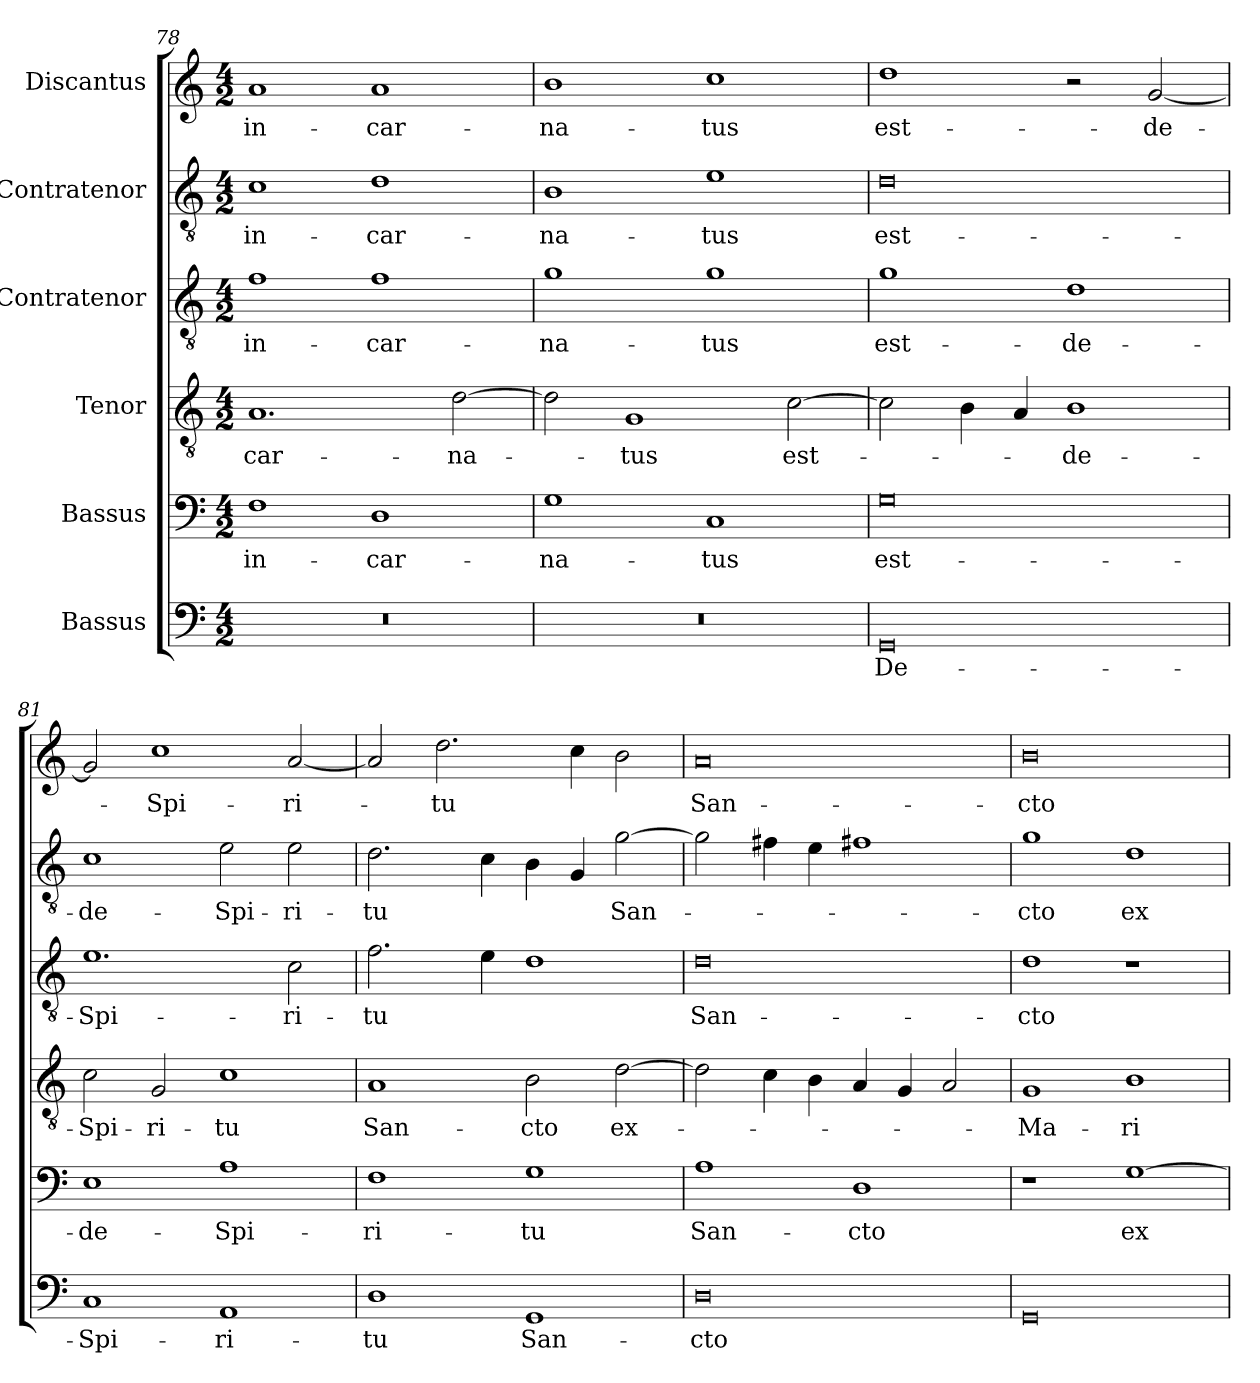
**kern	**text	**kern	**text	**kern	**text	**kern	**text	**kern	**text	**kern	**text
*part6	*part6	*part5	*part5	*part4	*part4	*part3	*part3	*part2	*part2	*part1	*part1
*staff6	*staff6	*staff5	*staff5	*staff4	*staff4	*staff3	*staff3	*staff2	*staff2	*staff1	*staff1
*I"Bassus	*	*I"Bassus	*	*I"Tenor	*	*I"Contratenor	*	*I"Contratenor	*	*I"Discantus	*
*clefF4	*	*clefF4	*	*clefGv2	*	*clefGv2	*	*clefGv2	*	*clefG2	*
*k[]	*	*k[]	*	*k[]	*	*k[]	*	*k[]	*	*k[]	*
*M4/2	*	*M4/2	*	*M4/2	*	*M4/2	*	*M4/2	*	*M4/2	*
=78	=78	=78	=78	=78	=78	=78	=78	=78	=78	=78	=78
0r	.	1F\	in-	1.A/	-car-	1f\	in-	1c\	in-	1a/	in-
.	.	1D\	-car-	.	.	1f\	-car-	1d\	-car-	1a/	-car-
.	.	.	.	[2d\	-na-	.	.	.	.	.	.
=79	=79	=79	=79	=79	=79	=79	=79	=79	=79	=79	=79
0r	.	1G\	-na-	2d\]	.	1g\	-na-	1B\	-na-	1b\	-na-
.	.	.	.	1G/	-tus	.	.	.	.	.	.
.	.	1C/	-tus	.	.	1g\	-tus	1e\	-tus	1cc\	-tus
.	.	.	.	[2c\	est-	.	.	.	.	.	.
=80	=80	=80	=80	=80	=80	=80	=80	=80	=80	=80	=80
0GG/	De-	0G\	est-	2c\]	.	1g\	est-	0d\	est-	1dd\	est-
.	.	.	.	4B\	.	.	.	.	.	.	.
.	.	.	.	4A/	.	.	.	.	.	.	.
.	.	.	.	1B\	de-	1d\	de-	.	.	2r	.
.	.	.	.	.	.	.	.	.	.	[2g/	de-
=81	=81	=81	=81	=81	=81	=81	=81	=81	=81	=81	=81
1C/	Spi-	1E\	de-	2c\	Spi-	1.e\	Spi-	1c\	de-	2g/]	.
.	.	.	.	2G/	-ri-	.	.	.	.	1cc\	Spi-
1AA/	-ri-	1A\	Spi-	1c\	-tu	.	.	2e\	Spi-	.	.
.	.	.	.	.	.	2c\	-ri-	2e\	-ri-	[2a/	-ri-
=82	=82	=82	=82	=82	=82	=82	=82	=82	=82	=82	=82
1D\	-tu	1F\	-ri-	1A/	San-	2.f\	-tu	2.d\	-tu	2a/]	.
.	.	.	.	.	.	.	.	.	.	2.dd\	-tu
.	.	.	.	.	.	4e\	.	4c\	.	.	.
1GG/	San-	1G\	-tu	2B\	-cto	1d\	.	4B\	.	.	.
.	.	.	.	.	.	.	.	4G/	.	4cc\	.
.	.	.	.	[2d\	ex-	.	.	[2g\	San-	2b\	.
=83	=83	=83	=83	=83	=83	=83	=83	=83	=83	=83	=83
0D\	-cto	1A\	San-	2d\]	.	0d\	San-	2g\]	.	0a/	San-
.	.	.	.	4c\	.	.	.	4f#X\	.	.	.
.	.	.	.	4B\	.	.	.	4e\	.	.	.
.	.	1D\	-cto	4A/	.	.	.	1f#X\	.	.	.
.	.	.	.	4G/	.	.	.	.	.	.	.
.	.	.	.	2A/	.	.	.	.	.	.	.
=84	=84	=84	=84	=84	=84	=84	=84	=84	=84	=84	=84
0GG/	.	1r	.	1G/	Ma-	1d\	-cto	1g\	-cto	0b\	-cto
.	.	[1G\	ex-	1B\	-ri-	1r	.	1d\	ex-	.	.
=	=	=	=	=	=	=	=	=	=	=	=
*-	*-	*-	*-	*-	*-	*-	*-	*-	*-	*-	*-
